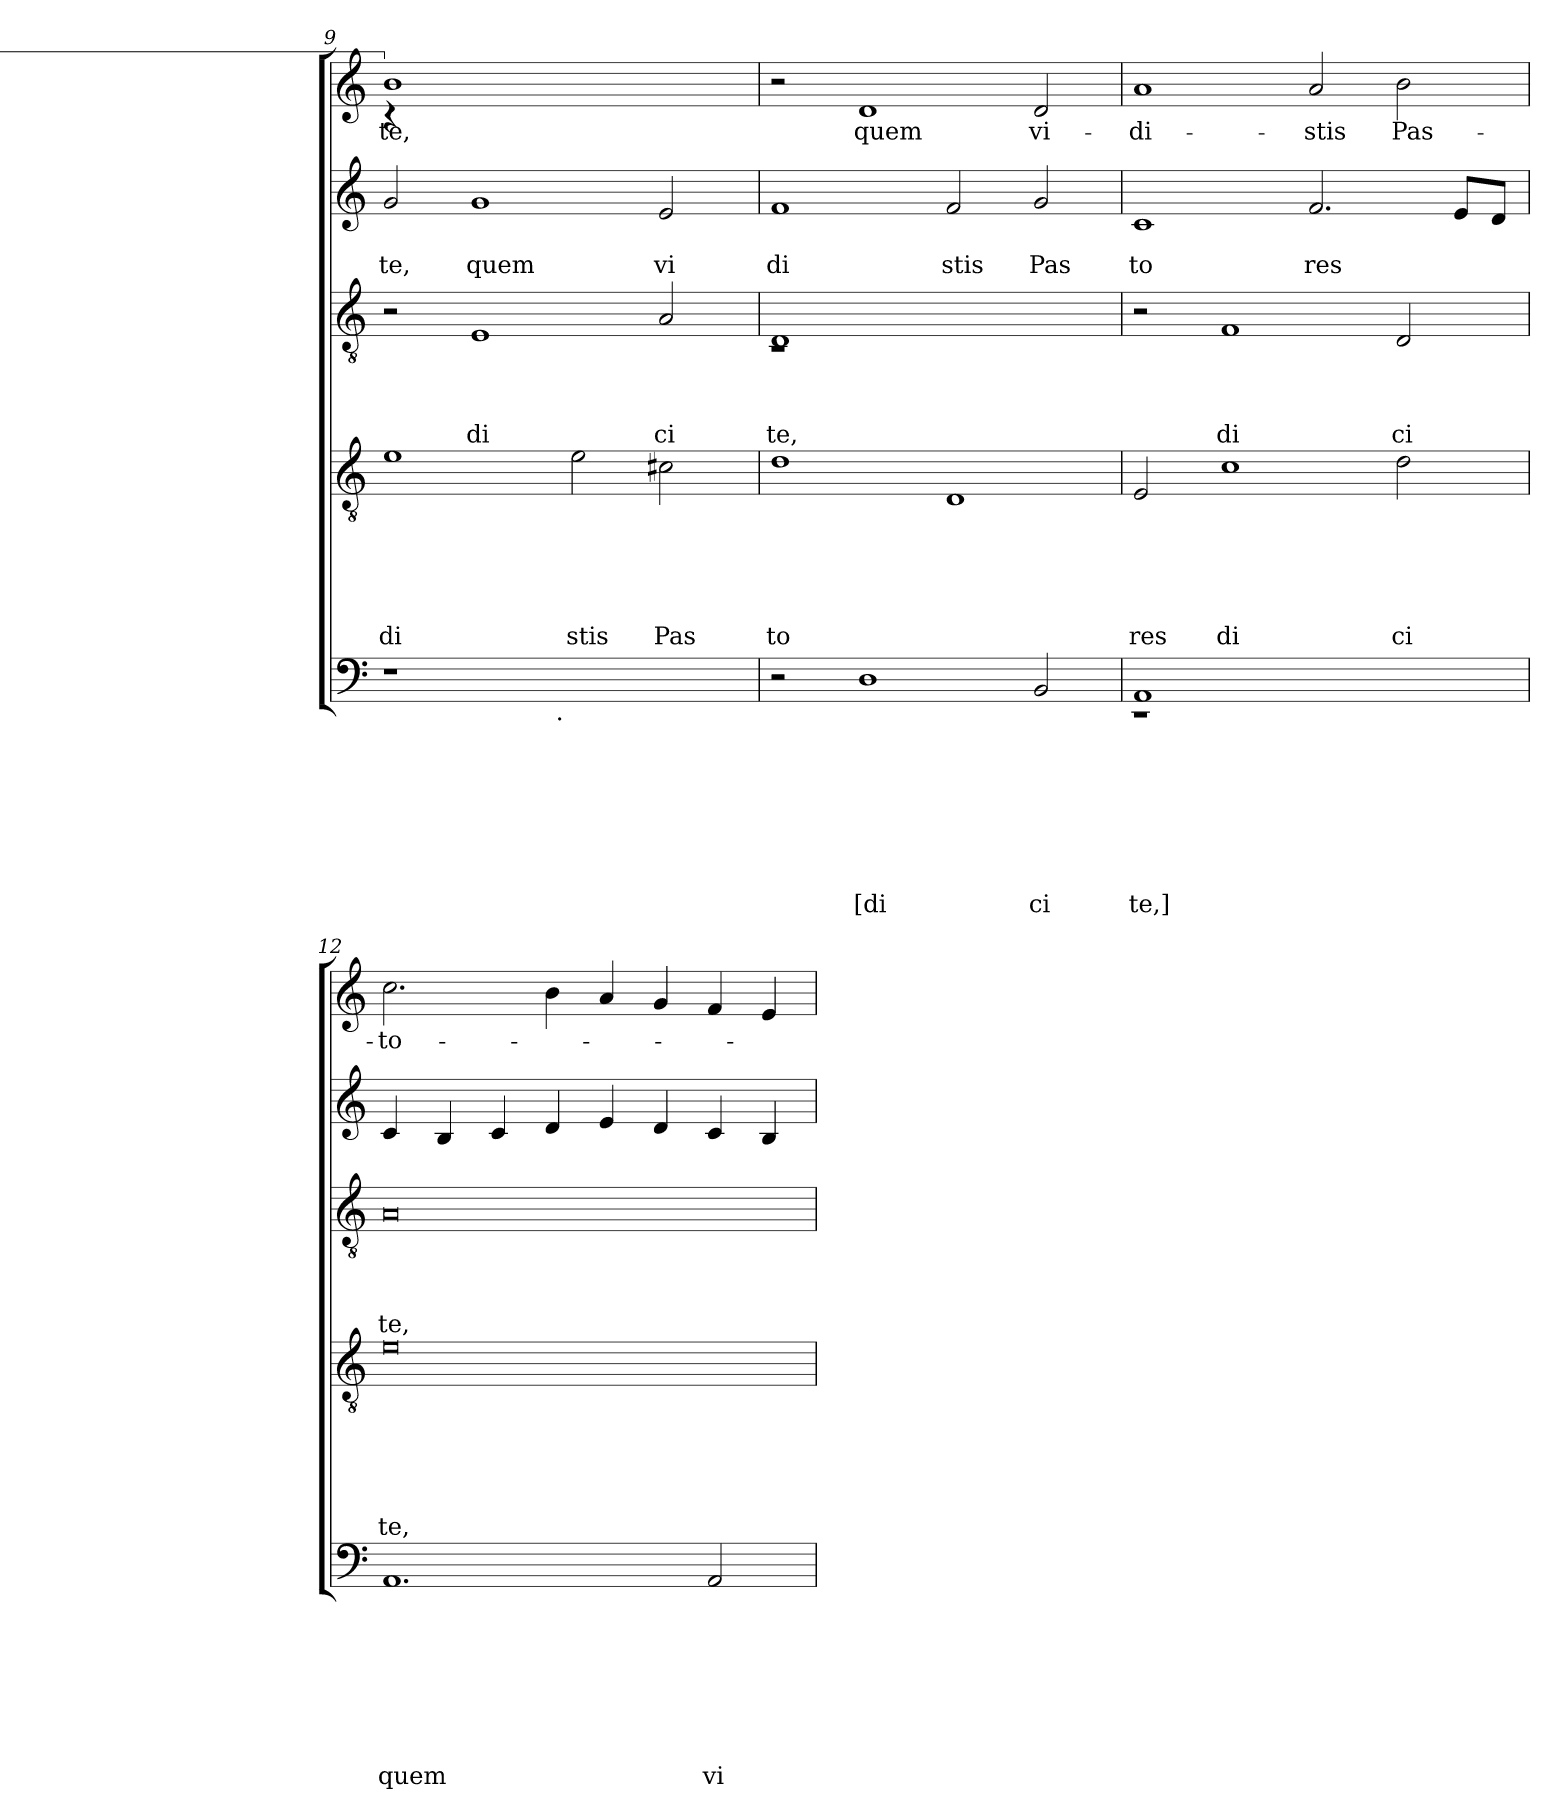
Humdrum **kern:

**kern	**text	**text	**text	**text	**text	**text	**text	**text	**kern	**text	**text	**text	**text	**text	**text	**kern	**text	**text	**text	**text	**kern	**text	**text	**kern	**text
*part5	*part5	*part5	*part5	*part5	*part5	*part5	*part5	*part5	*part4	*part4	*part4	*part4	*part4	*part4	*part4	*part3	*part3	*part3	*part3	*part3	*part2	*part2	*part2	*part1	*part1
*staff5	*staff5	*staff5	*staff5	*staff5	*staff5	*staff5	*staff5	*staff5	*staff4	*staff4	*staff4	*staff4	*staff4	*staff4	*staff4	*staff3	*staff3	*staff3	*staff3	*staff3	*staff2	*staff2	*staff2	*staff1	*staff1
*clefF4	*	*	*	*	*	*	*	*	*clefGv2	*	*	*	*	*	*	*clefGv2	*	*	*	*	*clefG2	*	*	*clefG2	*
*k[]	*	*	*	*	*	*	*	*	*k[]	*	*	*	*	*	*	*k[]	*	*	*	*	*k[]	*	*	*k[]	*
*C:	*	*	*	*	*	*	*	*	*C:	*	*	*	*	*	*	*C:	*	*	*	*	*C:	*	*	*C:	*
=9	=9	=9	=9	=9	=9	=9	=9	=9	=9	=9	=9	=9	=9	=9	=9	=9	=9	=9	=9	=9	=9	=9	=9	=9	=9
*	*	*	*	*	*	*	*	*	*	*	*	*	*	*	*	*	*	*	*	*	*	*	*	*^	*
!	!	!	!	!	!	!	!	!	!	!	!	!	!	!	!LO:LY:b	!	!	!	!	!	!	!	!LO:LY:b	!	!LO:N:vis=1	!LO:LY:b
*^	*	*	*	*	*	*	*	*	*	*	*	*	*	*	*	*	*	*	*	*	*	*	*	*	*	*
1r	2ryy	.	.	.	.	.	.	.	.	1e	.	.	.	.	.	di	2r	.	.	.	.	2g/	.	te,	1b	32%31rc	-te,
!	!	!	!	!	!	!	!	!	!	!	!	!	!	!	!	!	!	!	!	!	!LO:LY:b	!	!	!LO:LY:b	!	!	!
.	4...ryy	.	.	.	.	.	.	.	.	.	.	.	.	.	.	.	1E	.	.	.	di	1g	.	quem	.	.	.
!	!LO:TX:b:t=.	!	!	!	!	!	!	!	!	!	!	!	!	!	!	!	!	!	!	!	!	!	!	!	!	!	!
.	1ryy	.	.	.	.	.	.	.	.	.	.	.	.	.	.	.	.	.	.	.	.	.	.	.	.	1ryy	.
!	!	!	!	!	!	!	!	!	!	!	!	!	!	!	!	!LO:LY:b	!	!	!	!	!	!	!	!	!	!	!
1ryy	.	.	.	.	.	.	.	.	.	2e\	.	.	.	.	.	stis	.	.	.	.	.	.	.	.	1ryy	.	.
!	!	!	!	!	!	!	!	!	!	!	!	!	!	!	!	!LO:LY:b	!	!	!	!	!LO:LY:b	!	!	!LO:LY:b	!	!	!
.	.	.	.	.	.	.	.	.	.	2c#X\	.	.	.	.	.	Pas	2A/	.	.	.	ci	2e/	.	vi	.	.	.
.	32ryy	.	.	.	.	.	.	.	.	.	.	.	.	.	.	.	.	.	.	.	.	.	.	.	.	32ryy	.
=10	=10	=10	=10	=10	=10	=10	=10	=10	=10	=10	=10	=10	=10	=10	=10	=10	=10	=10	=10	=10	=10	=10	=10	=10	=10	=10	=10
*	*	*	*	*	*	*	*	*	*	*	*	*	*	*	*	*	*^	*	*	*	*	*	*	*	*	*	*
!	!	!	!	!	!	!	!	!	!	!	!	!	!	!	!	!LO:LY:b	!	!LO:N:vis=1	!	!	!	!LO:LY:b	!	!	!LO:LY:b	!	!	!
*v	*v	*	*	*	*	*	*	*	*	*	*	*	*	*	*	*	*	*	*	*	*	*	*	*	*	*v	*v	*
2r	.	.	.	.	.	.	.	.	1d	.	.	.	.	.	to	1D	0rC	.	.	.	te,	1f	.	di	2r	.
!	!	!	!	!	!	!	!	!LO:LY:b	!	!	!	!	!	!	!	!	!	!	!	!	!	!	!	!	!	!LO:LY:b
1D	.	.	.	.	.	.	.	[di	.	.	.	.	.	.	.	.	.	.	.	.	.	.	.	.	1d	quem
!	!	!	!	!	!	!	!	!	!	!	!	!	!	!	!	!	!	!	!	!	!	!	!	!LO:LY:b	!	!
.	.	.	.	.	.	.	.	.	1D	.	.	.	.	.	.	1ryy	.	.	.	.	.	2f/	.	stis	.	.
!	!	!	!	!	!	!	!	!LO:LY:b	!	!	!	!	!	!	!	!	!	!	!	!	!	!	!	!LO:LY:b	!	!LO:LY:b
2BB/	.	.	.	.	.	.	.	ci	.	.	.	.	.	.	.	.	.	.	.	.	.	2g/	.	Pas	2d/	vi-
*	*	*	*	*	*	*	*	*	*	*	*	*	*	*	*	*v	*v	*	*	*	*	*	*	*	*	*
=11	=11	=11	=11	=11	=11	=11	=11	=11	=11	=11	=11	=11	=11	=11	=11	=11	=11	=11	=11	=11	=11	=11	=11	=11	=11
*^	*	*	*	*	*	*	*	*	*	*	*	*	*	*	*	*	*	*	*	*	*	*	*	*	*
!	!LO:N:vis=1	!	!	!	!	!	!	!	!LO:LY:b	!	!	!	!	!	!	!LO:LY:b	!	!	!	!	!	!	!	!LO:LY:b	!	!LO:LY:b
1AA	0rEE	.	.	.	.	.	.	.	te,]	2E/	.	.	.	.	.	res	2r	.	.	.	.	1c	.	to	1a	-di-
!	!	!	!	!	!	!	!	!	!	!	!	!	!	!	!	!LO:LY:b	!	!	!	!	!LO:LY:b	!	!	!	!	!
.	.	.	.	.	.	.	.	.	.	1c	.	.	.	.	.	di	1F	.	.	.	di	.	.	.	.	.
!	!	!	!	!	!	!	!	!	!	!	!	!	!	!	!	!	!	!	!	!	!	!	!	!LO:LY:b	!	!LO:LY:b
1ryy	.	.	.	.	.	.	.	.	.	.	.	.	.	.	.	.	.	.	.	.	.	2.f/	.	res	2a/	-stis
!	!	!	!	!	!	!	!	!	!	!	!	!	!	!	!	!LO:LY:b	!	!	!	!	!LO:LY:b	!	!	!	!	!LO:LY:b
.	.	.	.	.	.	.	.	.	.	2d\	.	.	.	.	.	ci	2D/	.	.	.	ci	.	.	.	2b\	Pas-
.	.	.	.	.	.	.	.	.	.	.	.	.	.	.	.	.	.	.	.	.	.	8e/L	.	.	.	.
.	.	.	.	.	.	.	.	.	.	.	.	.	.	.	.	.	.	.	.	.	.	8d/J	.	.	.	.
*v	*v	*	*	*	*	*	*	*	*	*	*	*	*	*	*	*	*	*	*	*	*	*	*	*	*	*
!!LO:PB:g=z
=12	=12	=12	=12	=12	=12	=12	=12	=12	=12	=12	=12	=12	=12	=12	=12	=12	=12	=12	=12	=12	=12	=12	=12	=12	=12
!	!	!	!	!	!	!	!	!LO:LY:b	!	!	!	!	!	!	!LO:LY:b	!	!	!	!	!LO:LY:b	!	!	!	!	!LO:LY:b
1.AA	.	.	.	.	.	.	.	quem	0e	.	.	.	.	.	te,	0A	.	.	.	te,	4c/	.	.	2.cc\	-to-
.	.	.	.	.	.	.	.	.	.	.	.	.	.	.	.	.	.	.	.	.	4B/	.	.	.	.
.	.	.	.	.	.	.	.	.	.	.	.	.	.	.	.	.	.	.	.	.	4c/	.	.	.	.
.	.	.	.	.	.	.	.	.	.	.	.	.	.	.	.	.	.	.	.	.	4d/	.	.	4b\	.
.	.	.	.	.	.	.	.	.	.	.	.	.	.	.	.	.	.	.	.	.	4e/	.	.	4a/	.
.	.	.	.	.	.	.	.	.	.	.	.	.	.	.	.	.	.	.	.	.	4d/	.	.	4g/	.
!	!	!	!	!	!	!	!	!LO:LY:b	!	!	!	!	!	!	!	!	!	!	!	!	!	!	!	!	!
2AA/	.	.	.	.	.	.	.	vi	.	.	.	.	.	.	.	.	.	.	.	.	4c/	.	.	4f/	.
.	.	.	.	.	.	.	.	.	.	.	.	.	.	.	.	.	.	.	.	.	4B/	.	.	4e/	.
=	=	=	=	=	=	=	=	=	=	=	=	=	=	=	=	=	=	=	=	=	=	=	=	=	=
*-	*-	*-	*-	*-	*-	*-	*-	*-	*-	*-	*-	*-	*-	*-	*-	*-	*-	*-	*-	*-	*-	*-	*-	*-	*-
